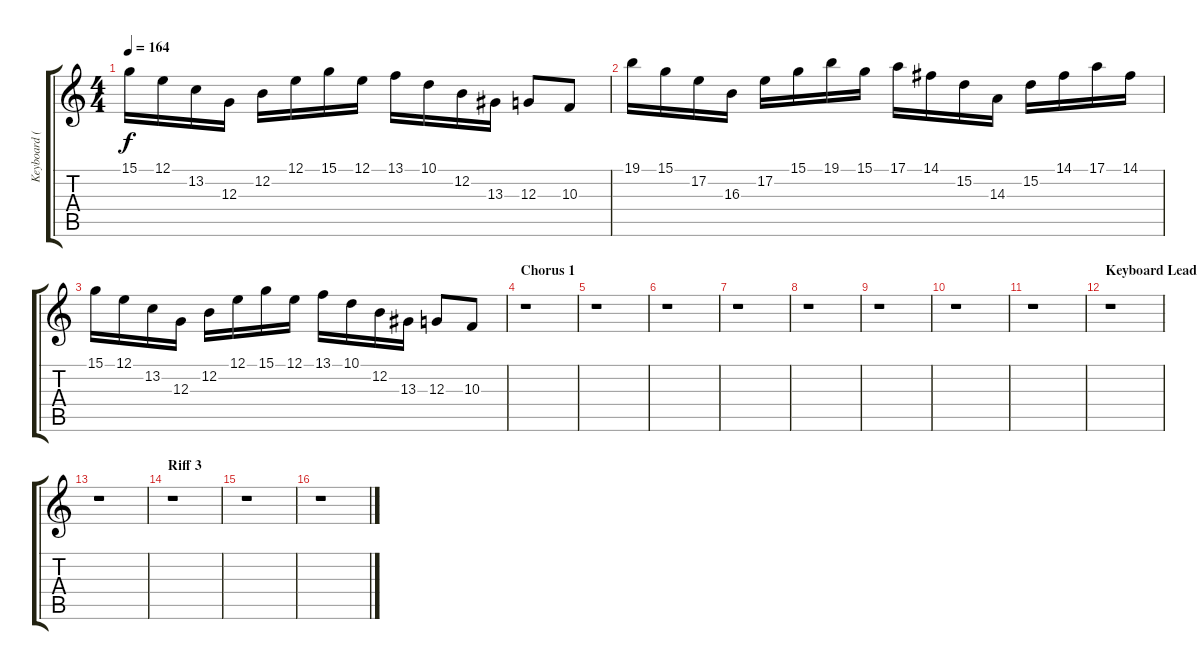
\track ("Keyboard (Harpsichord)" "Keyboard (") {instrument harpsichord}
\staff {score tabs}
\tuning (E4 B3 G3 D3 A2 E2) {hide}
\ts (4 4)
\tempo 164
\clef g2
\ks c
15.1.16{dy f} 12.1.16 13.2.16 12.3.16 12.2.16 12.1.16 15.1.16 12.1.16 13.1.16 10.1.16 12.2.16 13.3.16 12.3.8 10.3.8 |
19.1.16 15.1.16 17.2.16 16.3.16 17.2.16 15.1.16 19.1.16 15.1.16 17.1.16 14.1.16 15.2.16 14.3.16 15.2.16 14.1.16 17.1.16 14.1.16 |
15.1.16 12.1.16 13.2.16 12.3.16 12.2.16 12.1.16 15.1.16 12.1.16 13.1.16 10.1.16 12.2.16 13.3.16 12.3.8 10.3.8 |
\section ("" "Chorus 1")
r.1 |
r.1 |
r.1 |
r.1 |
r.1 |
r.1 |
r.1 |
r.1 |
\section ("" "Keyboard Lead")
r.1 |
r.1 |
\section ("" "Riff 3")
r.1 |
r.1 |
r.1
